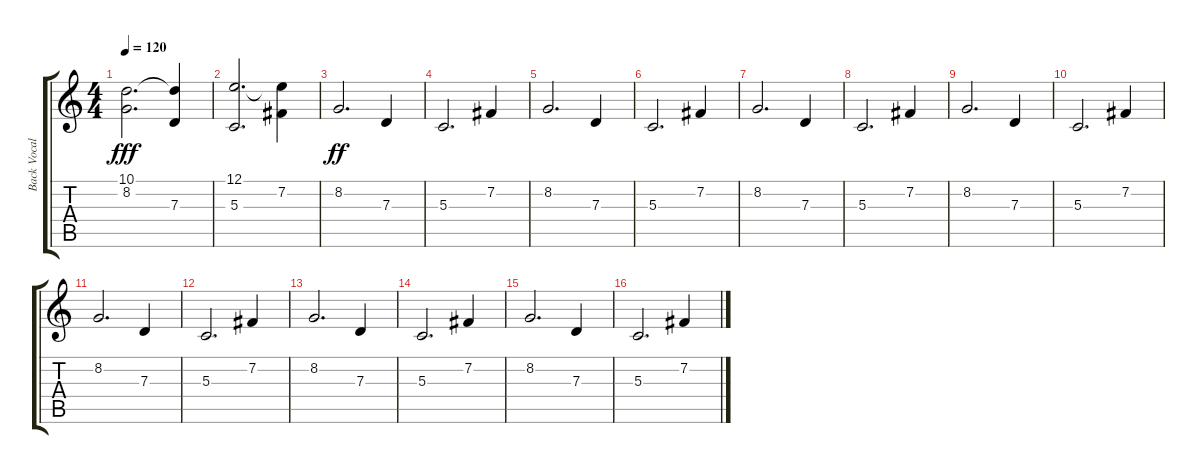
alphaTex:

\track ("Back Vocals" "Back Vocal") {instrument altosax}
\staff {score tabs}
\tuning (E4 B3 G3 D3 A2 E2) {hide}
\ts (4 4)
\tempo 120
\clef g2
\ks c
(10.1 8.2).2{d dy fff} (10.1{t} 7.3).4 |
(12.1 5.3).2{d} (12.1{t} 7.2).4 |
8.2.2{d dy ff} 7.3.4 |
5.3.2{d} 7.2.4 |
8.2.2{d} 7.3.4 |
5.3.2{d} 7.2.4 |
8.2.2{d} 7.3.4 |
5.3.2{d} 7.2.4 |
8.2.2{d} 7.3.4 |
5.3.2{d} 7.2.4 |
8.2.2{d} 7.3.4 |
5.3.2{d} 7.2.4 |
8.2.2{d} 7.3.4 |
5.3.2{d} 7.2.4 |
8.2.2{d} 7.3.4 |
5.3.2{d} 7.2.4
